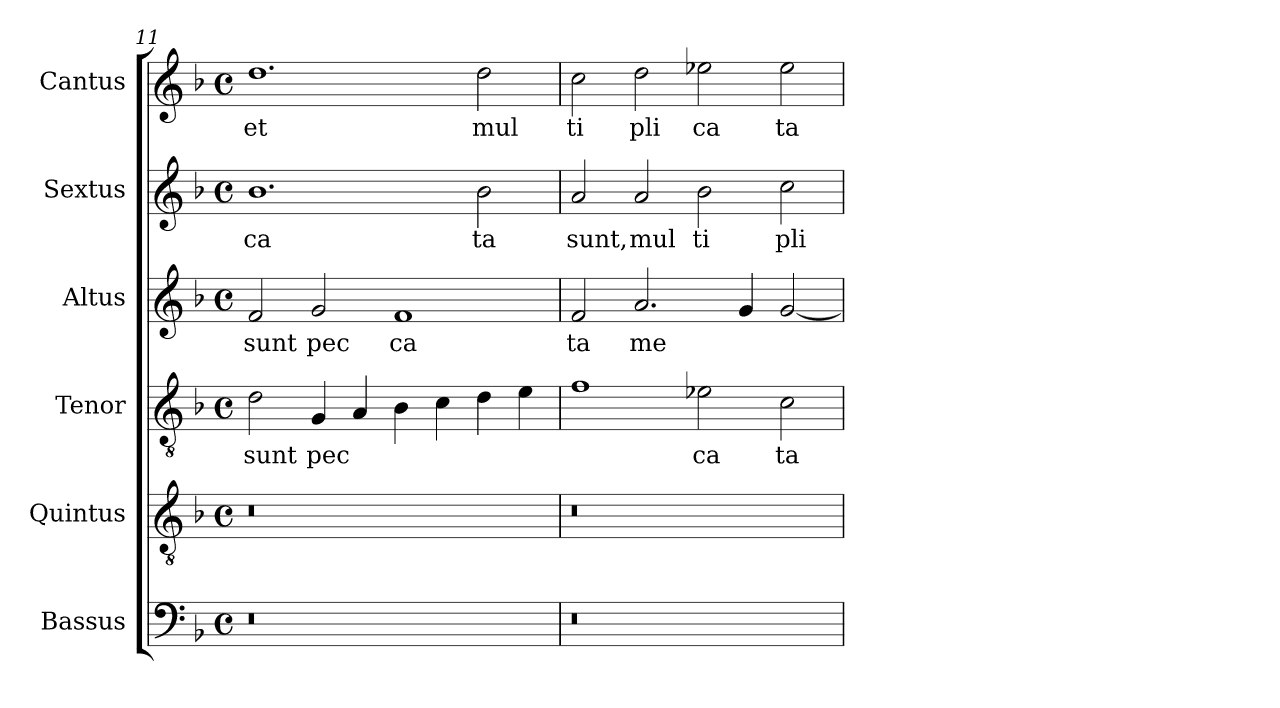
**kern	**kern	**kern	**text	**kern	**text	**kern	**text	**kern	**text
*part6	*part5	*part4	*part4	*part3	*part3	*part2	*part2	*part1	*part1
*staff6	*staff5	*staff4	*staff4	*staff3	*staff3	*staff2	*staff2	*staff1	*staff1
*I"Bassus	*I"Quintus	*I"Tenor	*	*I"Altus	*	*I"Sextus	*	*I"Cantus	*
*clefF4	*clefGv2	*clefGv2	*	*clefG2	*	*clefG2	*	*clefG2	*
*k[b-]	*k[b-]	*k[b-]	*	*k[b-]	*	*k[b-]	*	*k[b-]	*
*F:	*F:	*F:	*	*F:	*	*F:	*	*F:	*
*M4/4	*M4/4	*M4/4	*	*M4/4	*	*M4/4	*	*M4/4	*
*met(c)	*met(c)	*met(c)	*	*met(c)	*	*met(c)	*	*met(c)	*
=11	=11	=11	=11	=11	=11	=11	=11	=11	=11
!	!	!	!LO:LY:b:cj	!	!LO:LY:b:cj	!	!LO:LY:b:cj	!	!LO:LY:b:cj
0r	0r	2d\	sunt	2f/	sunt	1.b-	ca	1.dd	et
!	!	!	!LO:LY:b	!	!LO:LY:b:cj	!	!	!	!
.	.	4G/	pec	2g/	pec	.	.	.	.
.	.	4A/	.	.	.	.	.	.	.
!	!	!	!	!	!LO:LY:b:cj	!	!	!	!
.	.	4B-\	.	1f	ca	.	.	.	.
.	.	4c\	.	.	.	.	.	.	.
!	!	!	!	!	!	!	!LO:LY:b:cj	!	!LO:LY:b:cj
.	.	4d\	.	.	.	2b-\	ta	2dd\	mul
.	.	4e\	.	.	.	.	.	.	.
=12	=12	=12	=12	=12	=12	=12	=12	=12	=12
!	!	!	!	!	!LO:LY:b:cj	!	!LO:LY:b:cj	!	!LO:LY:b:cj
0r	0r	1f	.	2f/	ta	2a/	sunt,	2cc\	ti
!	!	!	!	!	!LO:LY:b	!	!LO:LY:b:cj	!	!LO:LY:b:cj
.	.	.	.	2.a/	me	2a/	mul	2dd\	pli
!	!	!	!LO:LY:b:cj	!	!	!	!LO:LY:b:cj	!	!LO:LY:b:cj
.	.	2e-X\	ca	.	.	2b-\	ti	2ee-X\	ca
.	.	.	.	4g/	.	.	.	.	.
!	!	!	!LO:LY:b:cj	!	!	!	!LO:LY:b:cj	!	!LO:LY:b:cj
.	.	2c\	ta	[<2g/	.	2cc\	pli	2ee-\	ta
=	=	=	=	=	=	=	=	=	=
*-	*-	*-	*-	*-	*-	*-	*-	*-	*-
